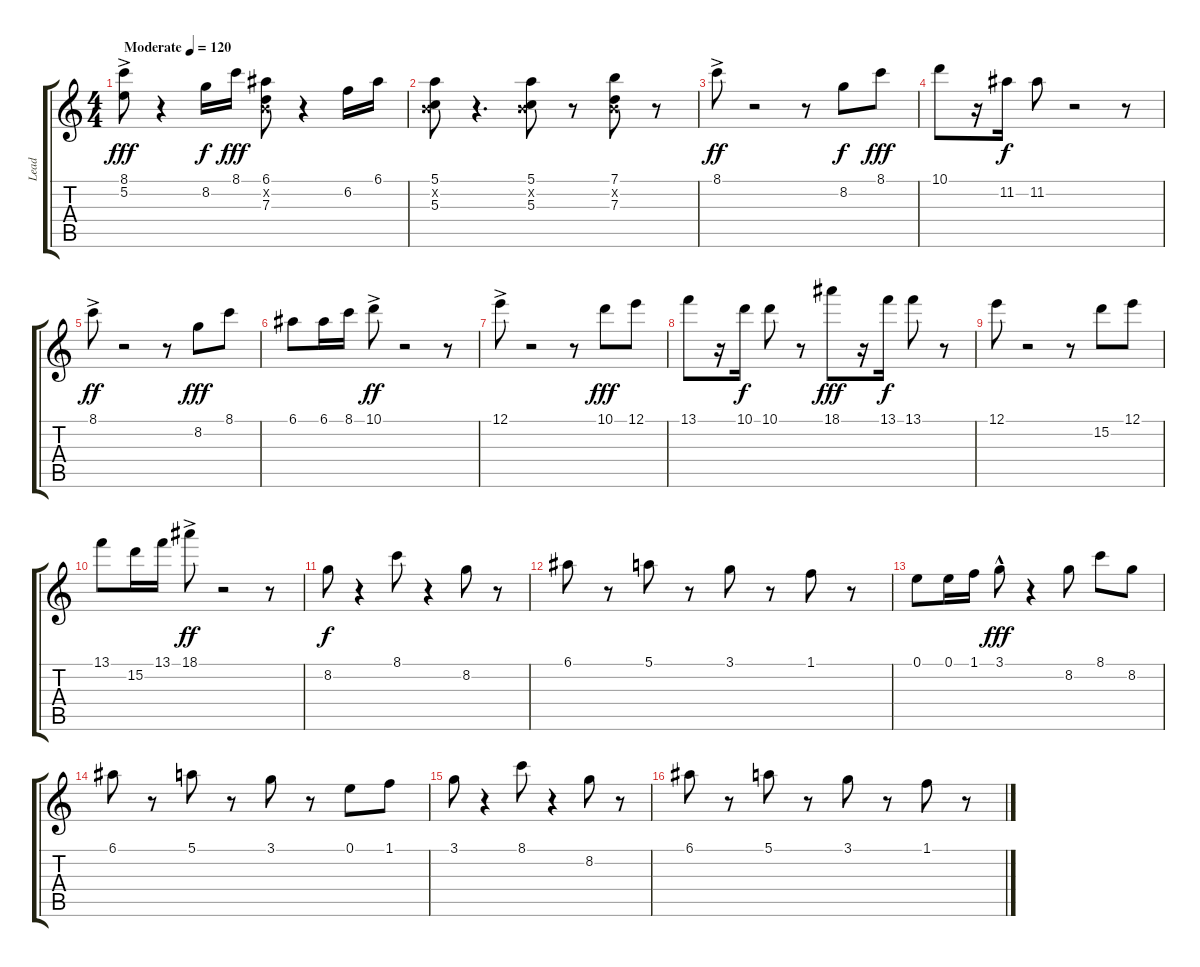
\track ("Lead" "Lead") {instrument acousticguitarnylon}
\staff {score tabs}
\tuning (E4 B3 G3 D3 A2 E2) {hide}
\ts (4 4)
\tempo (120 "Moderate")
\clef g2
\ks c
(8.1{ac} 5.2).8{dy fff instrument acousticguitarnylon} r.4 8.2.16{dy f} 8.1.16{dy fff} (6.1 0.2{x} 7.3).8 r.4 6.2.16 6.1.16 |
(5.1 0.2{x} 5.3).8 r.4{d} (5.1 0.2{x} 5.3).8 r.8 (7.1 0.2{x} 7.3).8 r.8 |
8.1{ac}.8{dy ff} r.2 r.8 8.2.8{dy f} 8.1.8{dy fff} |
10.1.8 r.16 11.2.16{dy f} 11.2.8 r.2 r.8 |
8.1{ac}.8{dy ff} r.2 r.8 8.2.8{dy fff} 8.1.8 |
6.1.8 6.1.16 8.1.16 10.1{ac}.8{dy ff} r.2 r.8 |
12.1{ac}.8 r.2 r.8 10.1.8{dy fff} 12.1.8 |
13.1.8 r.16 10.1.16{dy f} 10.1.8 r.8 18.1.8{dy fff} r.16 13.1.16{dy f} 13.1.8 r.8 |
12.1.8 r.2 r.8 15.2.8 12.1.8 |
13.1.8 15.2.16 13.1.16 18.1{ac}.8{dy ff} r.2 r.8 |
8.2.8{dy f} r.4 8.1.8 r.4 8.2.8 r.8 |
6.1.8 r.8 5.1.8 r.8 3.1.8 r.8 1.1.8 r.8 |
0.1.8 0.1.16 1.1.16 3.1{hac}.8{dy fff} r.4 8.2.8 8.1.8 8.2.8 |
6.1.8 r.8 5.1.8 r.8 3.1.8 r.8 0.1.8 1.1.8 |
3.1.8 r.4 8.1.8 r.4 8.2.8 r.8 |
6.1.8 r.8 5.1.8 r.8 3.1.8 r.8 1.1.8 r.8
